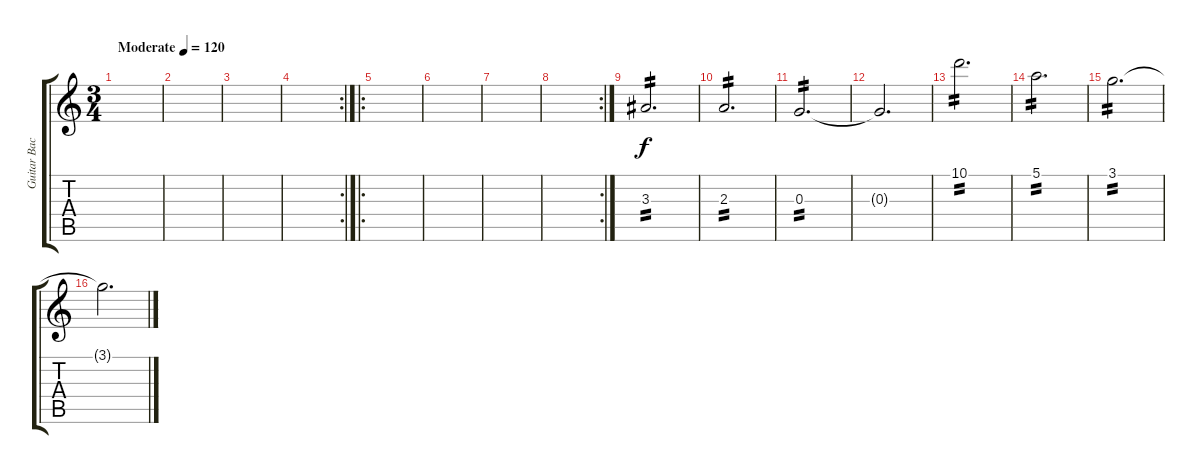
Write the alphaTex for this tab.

\track ("Guitar Backing" "Guitar Bac") {instrument electricguitarjazz}
\staff {score tabs}
\tuning (E4 B3 G3 D3 A2 E2) {hide}
\ts (3 4)
\tempo (120 "Moderate")
\clef g2
\ks c
|
|
|
\rc 2
|
\ro
|
|
|
\rc 2
|
3.3.2{d tp 2} |
2.3.2{d tp 2} |
0.3.2{d tp 2} |
0.3{t}.2{d} |
10.1.2{d tp 2} |
5.1.2{d tp 2} |
3.1.2{d tp 2} |
3.1{t}.2{d}
